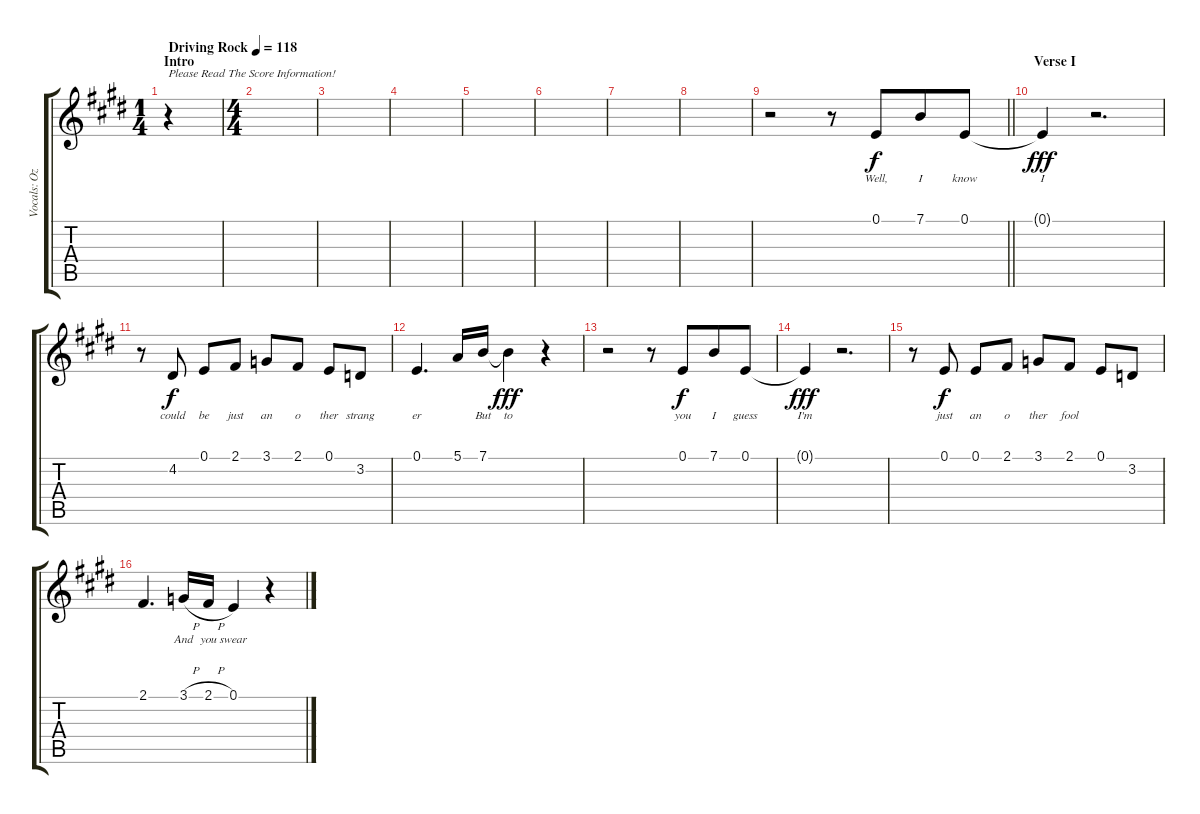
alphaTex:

\track ("Vocals: Ozzy" "Vocals: Oz") {instrument viola}
\staff {score tabs}
\tuning (E4 B3 G3 D3 A2 E2) {hide}
\ts (1 4)
\section ("" "Intro")
\tempo (118 "Driving Rock")
\clef g2
\ks e
r.4{txt "Please Read The Score Information!" dy f instrument viola} |
\ts (4 4)
|
|
|
|
|
|
|
\barLineRight lightlight
r.2 r.8 0.1.8{lyrics (0 "Well,") lyrics (1 "") lyrics (2 "") lyrics (3 "") lyrics (4 "") beam merge} 7.1.8{lyrics (0 "I") lyrics (1 "") lyrics (2 "") lyrics (3 "") lyrics (4 "")} 0.1.8{lyrics (0 "know") lyrics (1 "") lyrics (2 "") lyrics (3 "") lyrics (4 "")} |
\section ("" "Verse I")
0.1{t}.4{lyrics (0 "I") lyrics (1 "") lyrics (2 "") lyrics (3 "") lyrics (4 "") dy fff} r.2{d} |
r.8 4.2.8{lyrics (0 "could") lyrics (1 "") lyrics (2 "") lyrics (3 "") lyrics (4 "") dy f} 0.1.8{lyrics (0 "be") lyrics (1 "") lyrics (2 "") lyrics (3 "") lyrics (4 "")} 2.1.8{lyrics (0 "just") lyrics (1 "") lyrics (2 "") lyrics (3 "") lyrics (4 "")} 3.1.8{lyrics (0 "an") lyrics (1 "") lyrics (2 "") lyrics (3 "") lyrics (4 "")} 2.1.8{lyrics (0 "o") lyrics (1 "") lyrics (2 "") lyrics (3 "") lyrics (4 "")} 0.1.8{lyrics (0 "ther") lyrics (1 "") lyrics (2 "") lyrics (3 "") lyrics (4 "")} 3.2.8{lyrics (0 "strang") lyrics (1 "") lyrics (2 "") lyrics (3 "") lyrics (4 "")} |
0.1.4{d lyrics (0 "er") lyrics (1 "") lyrics (2 "") lyrics (3 "") lyrics (4 "")} 5.1.16{lyrics (0 "") lyrics (1 "") lyrics (2 "") lyrics (3 "") lyrics (4 "")} 7.1.16{lyrics (0 "But") lyrics (1 "") lyrics (2 "") lyrics (3 "") lyrics (4 "")} 7.1{t}.4{lyrics (0 "to") lyrics (1 "") lyrics (2 "") lyrics (3 "") lyrics (4 "") dy fff} r.4 |
r.2 r.8 0.1.8{lyrics (0 "you") lyrics (1 "") lyrics (2 "") lyrics (3 "") lyrics (4 "") dy f beam merge} 7.1.8{lyrics (0 "I") lyrics (1 "") lyrics (2 "") lyrics (3 "") lyrics (4 "")} 0.1.8{lyrics (0 "guess") lyrics (1 "") lyrics (2 "") lyrics (3 "") lyrics (4 "")} |
0.1{t}.4{lyrics (0 "I'm") lyrics (1 "") lyrics (2 "") lyrics (3 "") lyrics (4 "") dy fff} r.2{d} |
r.8 0.1.8{lyrics (0 "just") lyrics (1 "") lyrics (2 "") lyrics (3 "") lyrics (4 "") dy f} 0.1.8{lyrics (0 "an") lyrics (1 "") lyrics (2 "") lyrics (3 "") lyrics (4 "")} 2.1.8{lyrics (0 "o") lyrics (1 "") lyrics (2 "") lyrics (3 "") lyrics (4 "")} 3.1.8{lyrics (0 "ther") lyrics (1 "") lyrics (2 "") lyrics (3 "") lyrics (4 "")} 2.1.8{lyrics (0 "fool") lyrics (1 "") lyrics (2 "") lyrics (3 "") lyrics (4 "")} 0.1.8{lyrics (0 "") lyrics (1 "") lyrics (2 "") lyrics (3 "") lyrics (4 "")} 3.2.8{lyrics (0 "") lyrics (1 "") lyrics (2 "") lyrics (3 "") lyrics (4 "")} |
2.1.4{d lyrics (0 "") lyrics (1 "") lyrics (2 "") lyrics (3 "") lyrics (4 "")} 3.1{h}.16{lyrics (0 "And") lyrics (1 "") lyrics (2 "") lyrics (3 "") lyrics (4 "")} 2.1{h}.16{lyrics (0 "you") lyrics (1 "") lyrics (2 "") lyrics (3 "") lyrics (4 "")} 0.1.4{lyrics (0 "swear") lyrics (1 "") lyrics (2 "") lyrics (3 "") lyrics (4 "")} r.4
